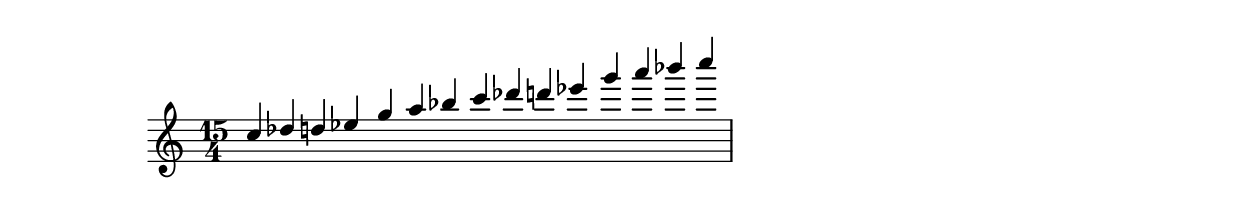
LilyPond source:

\version "2.18.2" \score { \new Staff << \new Voice { \set midiInstrument = #"piano" \voiceOne
 \key c \major \time 15/4
\override Voice.TextScript.font-size = #-4
 { c'' des'' d'' ees'' g'' a'' bes'' c''' des''' d''' ees''' g''' a''' bes''' c''''  } 
 } >> \layout { } \midi { \context { \Staff \remove "Staff_performer" }
\context { \Voice \consists "Staff_performer" } \tempo 2 = 60 } }
\paper{oddHeaderMarkup = ##f oddFooterMarkup = ##f}
